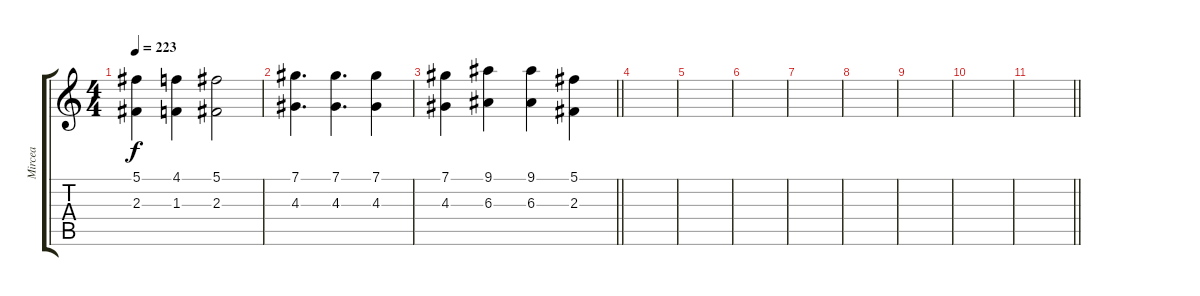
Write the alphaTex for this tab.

\track ("Mircea" "Mircea") {instrument distortionguitar}
\staff {score tabs}
\tuning (Db4 Ab3 E3 B2 Gb2 B1) {hide}
\ts (4 4)
\tempo 223
\clef g2
\ks c
(5.1 2.3).4{dy f} (4.1 1.3).4 (5.1 2.3).2 |
(7.1 4.3).4{d} (7.1 4.3).4{d} (7.1 4.3).4 |
\barLineRight lightlight
(7.1 4.3).4 (9.1 6.3).4 (9.1 6.3).4 (5.1 2.3).4 |
|
|
|
|
|
|
|
\barLineRight lightlight
